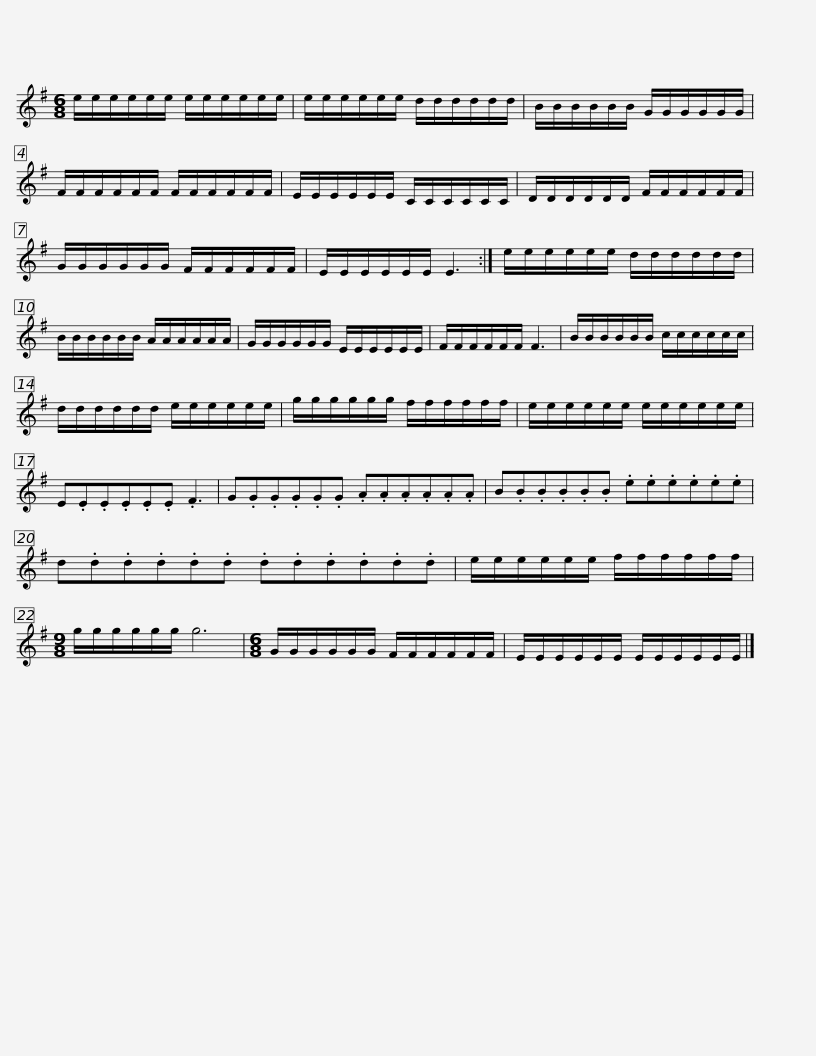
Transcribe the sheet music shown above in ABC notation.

X:1
L:1/8
M:6/8
I:linebreak $
K:Emin
V:1 treble
V:1
 e/e/e/e/e/e/ e/e/e/e/e/e/ | e/e/e/e/e/e/ d/d/d/d/d/d/ | B/B/B/B/B/B/ G/G/G/G/G/G/ | F/F/F/F/F/F/ F/F/F/F/F/F/ |$ E/E/E/E/E/E/ C/C/C/C/C/C/ | %5
 D/D/D/D/D/D/ F/F/F/F/F/F/ | G/G/G/G/G/G/ F/F/F/F/F/F/ | E/E/E/E/E/E/ E3 :|$ e/e/e/e/e/e/ d/d/d/d/d/d/ | B/B/B/B/B/B/ A/A/A/A/A/A/ | %10
 G/G/G/G/G/G/ E/E/E/E/E/E/ | F/F/F/F/F/F/ F3 |$ B/B/B/B/B/B/ c/c/c/c/c/c/ | d/d/d/d/d/d/ e/e/e/e/e/e/ | g/g/g/g/g/g/ f/f/f/f/f/f/ | %15
 e/e/e/e/e/e/ e/e/e/e/e/e/ |$ E.E.E.E.E.E .F3 | G.G.G.G.G.G .A.A.A.A.A.A | B.B.B.B.B.B .e.e.e.e.e.e | d.d.d.d.d.d .d.d.d.d.d.d |$ %20
 e/e/e/e/e/e/ f/f/f/f/f/f/ |[M:9/8] g/g/g/g/g/g/ g6 |[M:6/8] G/G/G/G/G/G/ F/F/F/F/F/F/ | E/E/E/E/E/E/ E/E/E/E/E/E/ |] %24
